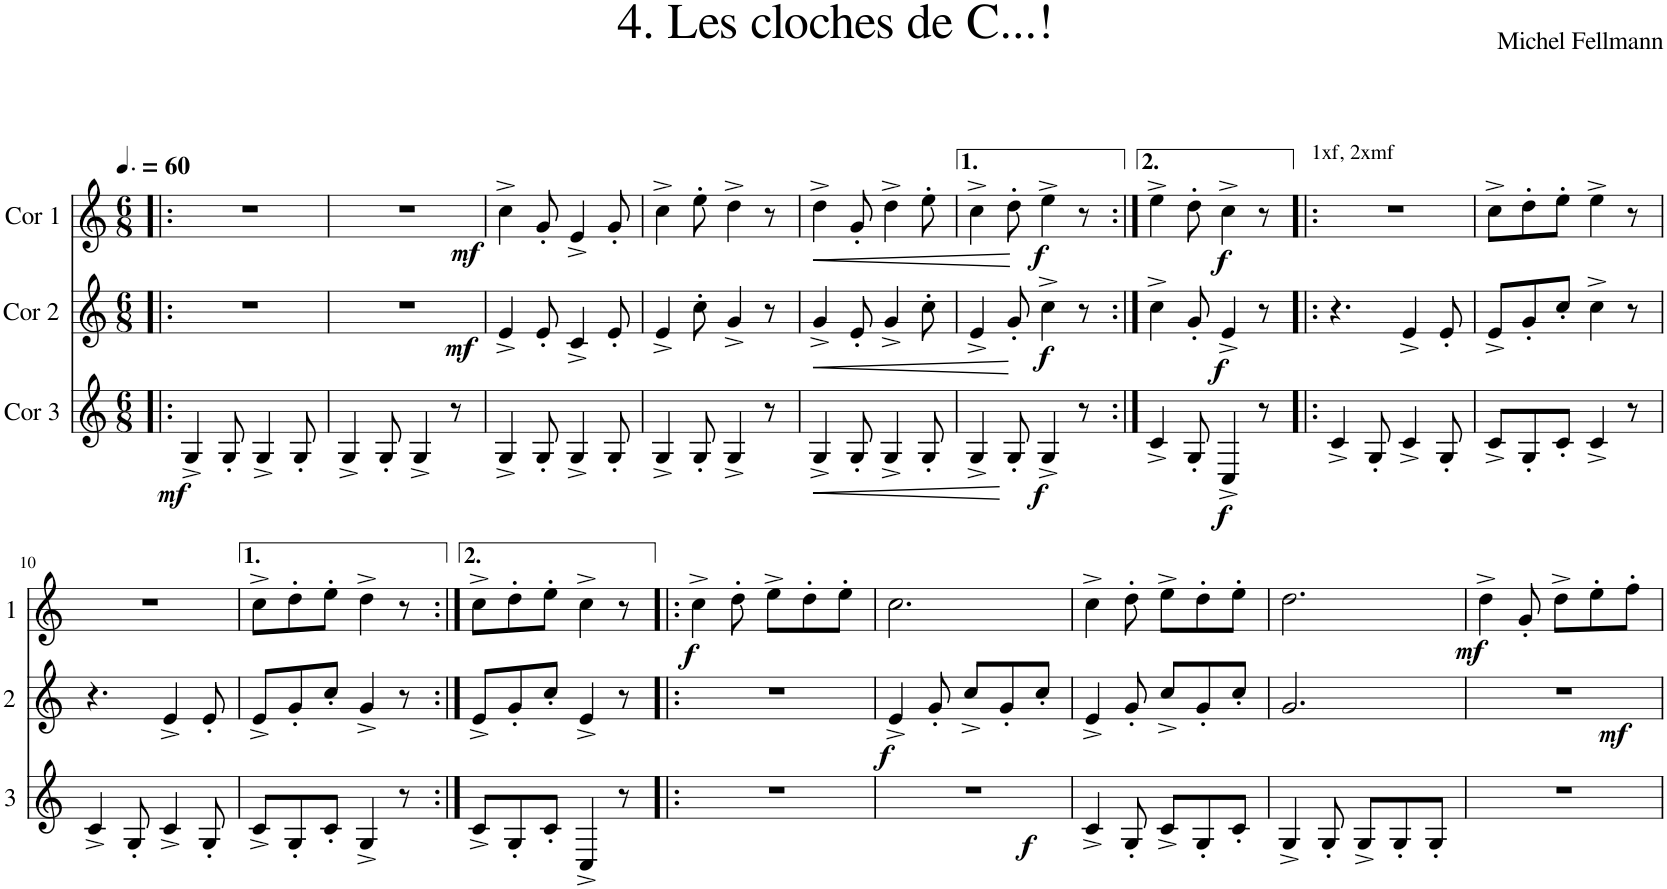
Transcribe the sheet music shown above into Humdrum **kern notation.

**kern	**dynam	**kern	**dynam	**kern	**dynam
*part3	*part3	*part2	*part2	*part1	*part1
*staff3	*staff3	*staff2	*staff2	*staff1	*staff1
*I"Cor 3	*	*I"Cor 2	*	*I"Cor 1	*
*clefG2	*	*clefG2	*	*clefG2	*
*Trd4c7	*	*Trd4c7	*	*Trd4c7	*
*k[]	*	*k[]	*	*k[]	*
*M6/8	*	*M6/8	*	*M6/8	*
*MM90	*	*MM90	*	*MM90	*
=1!|:	=1!|:	=1!|:	=1!|:	=1!|:	=1!|:
!	!LO:DY:b	!	!	!	!
4G^/	mf	2.r	.	2.r	.
8G'/	.	.	.	.	.
4G^/	.	.	.	.	.
8G'/	.	.	.	.	.
=2	=2	=2	=2	=2	=2
!	!	!	!LO:DY:b	!	!LO:DY:b
4G^/	.	2.r	mf	2.r	mf
8G'/	.	.	.	.	.
4G^/	.	.	.	.	.
8r	.	.	.	.	.
=3	=3	=3	=3	=3	=3
4G^/	.	4e^/	.	4cc^\	.
8G'/	.	8e'/	.	8g'/	.
4G^/	.	4c^/	.	4e^/	.
8G'/	.	8e'/	.	8g'/	.
=4	=4	=4	=4	=4	=4
4G^/	.	4e^/	.	4cc^\	.
8G'/	.	8cc'\	.	8ee'\	.
4G^/	.	4g^/	.	4dd^\	.
8r	.	8r	.	8r	.
=5	=5	=5	=5	=5	=5
!	!LO:HP:b	!	!LO:HP:b	!	!LO:HP:b
4G^/	<	4g^/	<	4dd^\	<
8G'/	.	8e'/	.	8g'/	.
4G^/	.	4g^/	.	4dd^\	.
8G'/	.	8cc'\	.	8ee'\	.
.	[	.	[	.	[
=6	=6	=6	=6	=6	=6
4G^/	.	4e^/	.	4cc^\	.
8G'/	.	8g'/	.	8dd'\	.
!	!LO:DY:b	!	!LO:DY:b	!	!LO:DY:b
4G^/	f	4cc^\	f	4ee^\	f
8r	.	8r	.	8r	.
=7:|!	=7:|!	=7:|!	=7:|!	=7:|!	=7:|!
4c^/	.	4cc^\	.	4ee^\	.
8G'/	.	8g'/	.	8dd'\	.
!	!LO:DY:b	!	!LO:DY:b	!	!LO:DY:b
4C^/	f	4e^/	f	4cc^\	f
8r	.	8r	.	8r	.
=8!|:	=8!|:	=8!|:	=8!|:	=8!|:	=8!|:
!	!	!	!	!LO:TX:a:t=1xf, 2xmf	!
4c^/	.	4.r	.	2.r	.
8G'/	.	.	.	.	.
4c^/	.	4e^/	.	.	.
8G'/	.	8e'/	.	.	.
=9	=9	=9	=9	=9	=9
8c^/L	.	8e^/L	.	8cc^\L	.
8G'/	.	8g'/	.	8dd'\	.
8c'/J	.	8cc'/J	.	8ee'\J	.
4c^/	.	4cc^\	.	4ee^\	.
8r	.	8r	.	8r	.
!!LO:LB:g=z
=10	=10	=10	=10	=10	=10
4c^/	.	4.r	.	2.r	.
8G'/	.	.	.	.	.
4c^/	.	4e^/	.	.	.
8G'/	.	8e'/	.	.	.
=11	=11	=11	=11	=11	=11
8c^/L	.	8e^/L	.	8cc^\L	.
8G'/	.	8g'/	.	8dd'\	.
8c'/J	.	8cc'/J	.	8ee'\J	.
4G^/	.	4g^/	.	4dd^\	.
8r	.	8r	.	8r	.
=12:|!	=12:|!	=12:|!	=12:|!	=12:|!	=12:|!
8c^/L	.	8e^/L	.	8cc^\L	.
8G'/	.	8g'/	.	8dd'\	.
8c'/J	.	8cc'/J	.	8ee'\J	.
4C^/	.	4e^/	.	4cc^\	.
8r	.	8r	.	8r	.
=13!|:	=13!|:	=13!|:	=13!|:	=13!|:	=13!|:
!	!	!	!	!	!LO:DY:b
2.r	.	2.r	.	4cc^\	f
.	.	.	.	8dd'\	.
.	.	.	.	8ee^\L	.
.	.	.	.	8dd'\	.
.	.	.	.	8ee'\J	.
=14	=14	=14	=14	=14	=14
!	!LO:DY:b	!	!LO:DY:b	!	!
2.r	f	4e^/	f	2.cc\	.
.	.	8g'/	.	.	.
.	.	8cc^/L	.	.	.
.	.	8g'/	.	.	.
.	.	8cc'/J	.	.	.
=15	=15	=15	=15	=15	=15
4c^/	.	4e^/	.	4cc^\	.
8G'/	.	8g'/	.	8dd'\	.
8c^/L	.	8cc^/L	.	8ee^\L	.
8G'/	.	8g'/	.	8dd'\	.
8c'/J	.	8cc'/J	.	8ee'\J	.
=16	=16	=16	=16	=16	=16
4G^/	.	2.g/	.	2.dd\	.
8G'/	.	.	.	.	.
8G^/L	.	.	.	.	.
8G'/	.	.	.	.	.
8G'/J	.	.	.	.	.
=17	=17	=17	=17	=17	=17
!	!	!	!LO:DY:b	!	!LO:DY:b
2.r	.	2.r	mf	4dd^\	mf
.	.	.	.	8g'/	.
.	.	.	.	8dd^\L	.
.	.	.	.	8ee'\	.
.	.	.	.	8ff'\J	.
=	=	=	=	=	=
*-	*-	*-	*-	*-	*-
